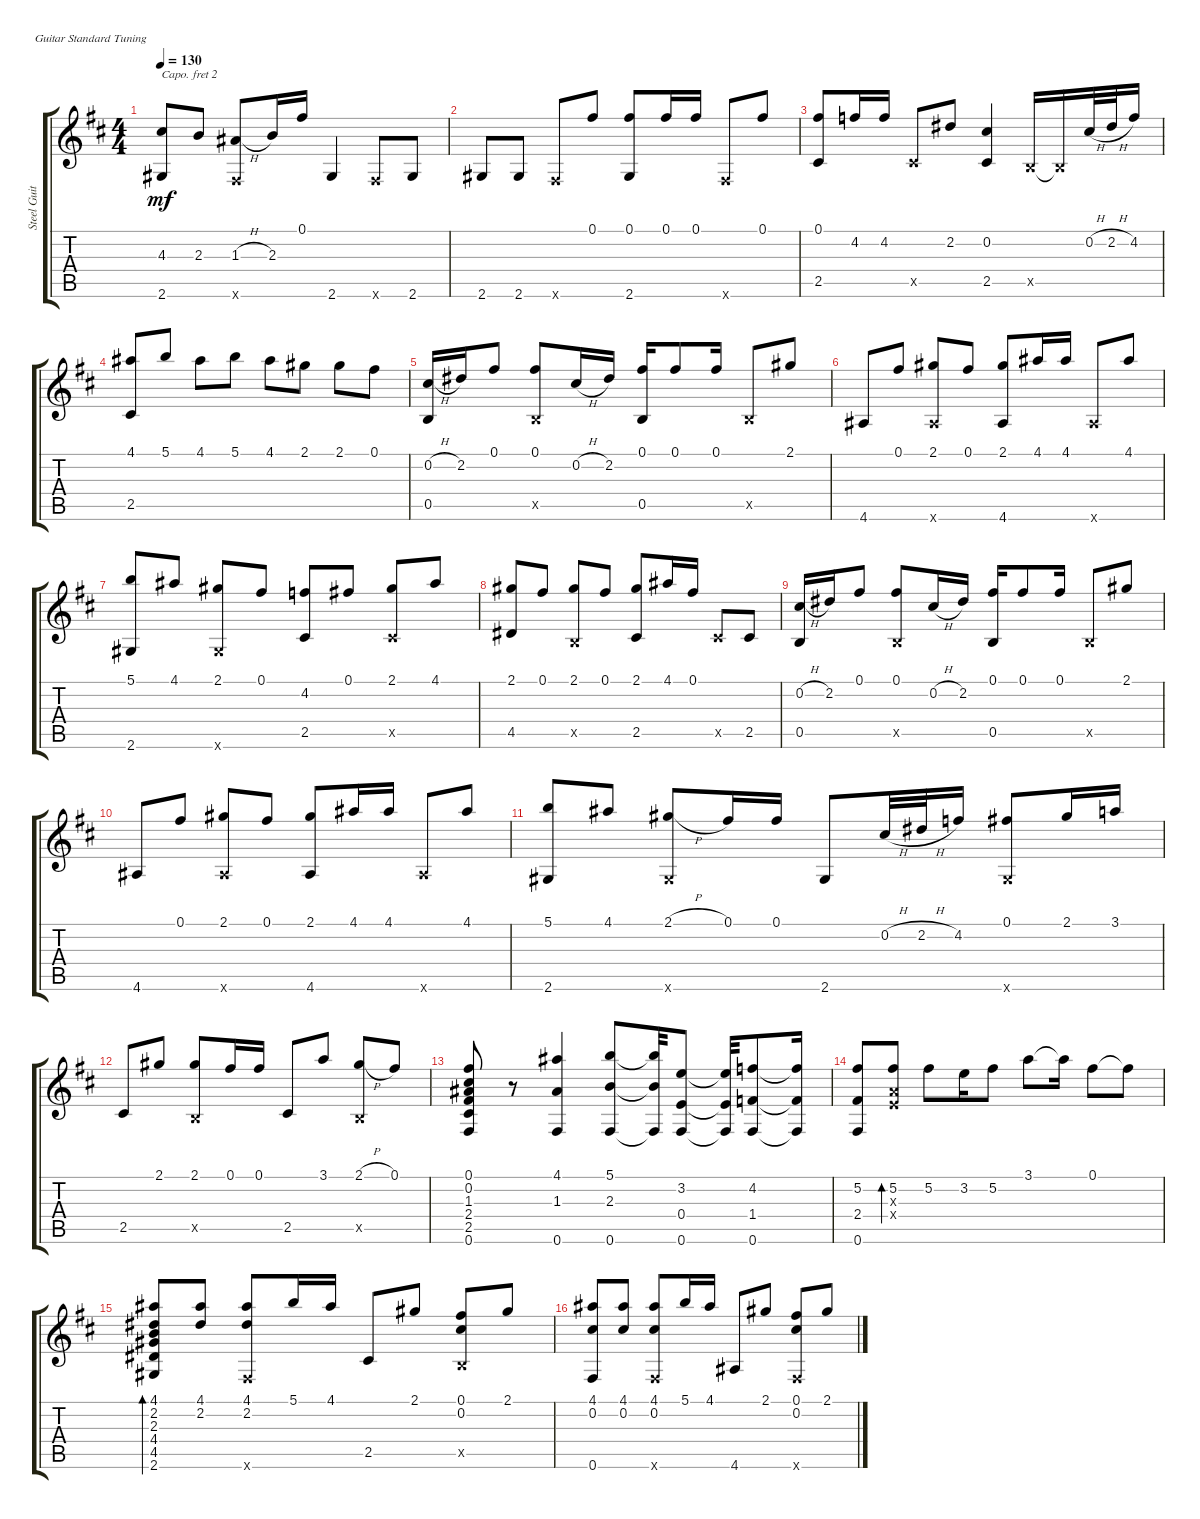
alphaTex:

\defaultSystemsLayout 4
\bracketExtendMode groupsimilarinstruments
\otherSystemsTrackNameOrientation horizontal
\track ("Steel Guitar" "Steel Guit") {instrument acousticguitarsteel}
\staff {score tabs}
\capo 2
\tuning (E4 B3 G3 D3 A2 E2)
\ts (4 4)
\tempo 130
\clef g2
\ks d
(4.3{acc forcenatural} 2.6{acc #}).8{dy mf beam Up} 2.3{acc forcenatural}.8{beam Up} (1.3{h acc #} 0.6{x acc forcenatural}).8{beam Up} 2.3{acc forcenatural}.16{beam Up} 0.1{acc forcenatural}.16{beam Up} 2.6{acc #}.4{beam Up} 0.6{x acc forcenatural}.8{beam Up} 2.6{acc #}.8{beam Up} |
2.6{acc #}.8{beam Up} 2.6{acc #}.8{beam Up} 0.6{x acc forcenatural}.8{beam Up} 0.1{acc forcenatural}.8{beam Up} (0.1{acc forcenatural} 2.6{acc #}).8{beam Up} 0.1{acc forcenatural}.16{beam Up} 0.1{acc forcenatural}.16{beam Up} 0.6{x acc forcenatural}.8{beam Up} 0.1{acc forcenatural}.8{beam Up} |
(2.5{acc forcenatural} 0.1{acc forcenatural}).8{beam Up} 4.2{acc b}.16{beam Up} 4.2{acc b}.16{beam Up} 2.5{x acc forcenatural}.8{beam Up} 2.2{acc #}.8{beam Up} (0.2{acc forcenatural} 2.5{acc forcenatural}).4{beam Up} 0.5{x acc forcenatural}.16{beam Up} 0.5{x t acc forcenatural}.16{beam Up} 0.2{h acc forcenatural}.32{beam Up} 2.2{h acc #}.32{beam Up} 4.2{acc b}.16{beam Up} |
(4.1{acc #} 2.5{acc forcenatural}).8{beam Up} 5.1{acc forcenatural}.8{beam Up} 4.1{acc #}.8{beam Down} 5.1{acc forcenatural}.8{beam Down} 4.1{acc #}.8{beam Down} 2.1{acc #}.8{beam Down} 2.1{acc #}.8{beam Down} 0.1{acc forcenatural}.8{beam Down} |
(0.2{h acc forcenatural} 0.5{acc forcenatural}).16{beam Up} 2.2{acc #}.16{beam Up} 0.1{acc forcenatural}.8{beam Up} (0.1{acc forcenatural} 0.5{x acc forcenatural}).8{beam Up} 0.2{h acc forcenatural}.16{beam Up} 2.2{acc #}.16{beam Up} (0.1{acc forcenatural} 0.5{acc forcenatural}).16{beam Up} 0.1{acc forcenatural}.8{beam Up} 0.1{acc forcenatural}.16{beam Up} 0.5{x acc forcenatural}.8{beam Up} 2.1{acc #}.8{beam Up} |
4.6{acc #}.8{beam Up} 0.1{acc forcenatural}.8{beam Up} (2.1{acc #} 4.6{x acc #}).8{beam Up} 0.1{acc forcenatural}.8{beam Up} (4.6{acc #} 2.1{acc #}).8{beam Up} 4.1{acc #}.16{beam Up} 4.1{acc #}.16{beam Up} 4.6{x acc #}.8{beam Up} 4.1{acc #}.8{beam Up} |
(5.1{acc forcenatural} 2.6{acc #}).8{beam Up} 4.1{acc #}.8{beam Up} (2.1{acc #} 2.6{x acc #}).8{beam Up} 0.1{acc forcenatural}.8{beam Up} (2.5{acc forcenatural} 4.2{acc b}).8{beam Up} 0.1{acc forcenatural}.8{beam Up} (2.1{acc #} 2.5{x acc forcenatural}).8{beam Up} 4.1{acc #}.8{beam Up} |
(2.1{acc #} 4.5{acc #}).8{beam Up} 0.1{acc forcenatural}.8{beam Up} (2.1{acc #} 0.5{x acc forcenatural}).8{beam Up} 0.1{acc forcenatural}.8{beam Up} (2.1{acc #} 2.5{acc forcenatural}).8{beam Up} 4.1{acc #}.16{beam Up} 0.1{acc forcenatural}.16{beam Up} 2.5{x acc forcenatural}.8{beam Up} 2.5{acc forcenatural}.8{beam Up} |
(0.2{h acc forcenatural} 0.5{acc forcenatural}).16{beam Up} 2.2{acc #}.16{beam Up} 0.1{acc forcenatural}.8{beam Up} (0.1{acc forcenatural} 0.5{x acc forcenatural}).8{beam Up} 0.2{h acc forcenatural}.16{beam Up} 2.2{acc #}.16{beam Up} (0.1{acc forcenatural} 0.5{acc forcenatural}).16{beam Up} 0.1{acc forcenatural}.8{beam Up} 0.1{acc forcenatural}.16{beam Up} 0.5{x acc forcenatural}.8{beam Up} 2.1{acc #}.8{beam Up} |
4.6{acc #}.8{beam Up} 0.1{acc forcenatural}.8{beam Up} (2.1{acc #} 4.6{x acc #}).8{beam Up} 0.1{acc forcenatural}.8{beam Up} (4.6{acc #} 2.1{acc #}).8{beam Up} 4.1{acc #}.16{beam Up} 4.1{acc #}.16{beam Up} 4.6{x acc #}.8{beam Up} 4.1{acc #}.8{beam Up} |
(5.1{acc forcenatural} 2.6{acc #}).8{beam Up} 4.1{acc #}.8{beam Up} (2.1{h acc #} 2.6{x acc #}).8{beam Up} 0.1{acc forcenatural}.16{beam Up} 0.1{acc forcenatural}.16{beam Up} 2.6{acc #}.8{beam Up} 0.2{h acc forcenatural}.32{beam Up} 2.2{h acc #}.32{beam Up} 4.2{acc b}.16{beam Up} (0.1{acc forcenatural} 2.6{x acc #}).8{beam Up} 2.1{acc #}.16{beam Up} 3.1{acc forcenatural}.16{beam Up} |
2.5{acc forcenatural}.8{beam Up} 2.1{acc #}.8{beam Up} (2.1{acc #} 0.5{x acc forcenatural}).8{beam Up} 0.1{acc forcenatural}.16{beam Up} 0.1{acc forcenatural}.16{beam Up} 2.5{acc forcenatural}.8{beam Up} 3.1{acc forcenatural}.8{beam Up} (2.1{h acc #} 0.5{x acc forcenatural}).8{beam Up} 0.1{acc forcenatural}.8{beam Up} |
(0.6{acc forcenatural} 2.5{acc forcenatural} 2.4{acc forcenatural} 1.3{acc #} 0.2{acc forcenatural} 0.1{acc forcenatural}).8{beam Up} r.8{beam Up} (4.1{acc #} 1.3{acc #} 0.6{acc forcenatural}).4{beam Up} (5.1{acc forcenatural} 2.3{acc forcenatural} 0.6{acc forcenatural}).8{beam Up} (5.1{t acc forcenatural} 2.3{t acc forcenatural} 0.6{t acc forcenatural}).32{beam Up} (3.2{acc forcenatural} 0.4{acc forcenatural} 0.6{acc forcenatural}).8{beam Up} (3.2{t acc forcenatural} 0.4{t acc forcenatural} 0.6{t acc forcenatural}).32{beam Up} (4.2{acc b} 1.4{acc b} 0.6{acc forcenatural}).8{beam Up} (4.2{t acc b} 1.4{t acc b} 0.6{t acc forcenatural}).16{beam Up} |
(5.2{acc forcenatural} 2.4{acc forcenatural} 0.6{acc forcenatural}).8{beam Up} (5.2{acc forcenatural} 0.4{x acc forcenatural} 0.3{x acc forcenatural}).8{bd 46 beam Up} 5.2{acc forcenatural}.8{beam Down} 3.2{acc forcenatural}.16{beam Down} 5.2{acc forcenatural}.8{beam Down} 3.1{acc forcenatural}.8{beam Down} 3.1{t acc forcenatural}.16{beam Down} 0.1{acc forcenatural}.8{beam Down} 0.1{t acc forcenatural}.8{beam Down} |
(2.6{acc #} 2.3{acc forcenatural} 2.2{acc #} 4.1{acc #} 4.5{acc #} 4.4{acc #}).8{bd 47 beam Up} (4.1{acc #} 2.2{acc #}).8{beam Up} (4.1{acc #} 2.2{acc #} 0.6{x acc forcenatural}).8{beam Up} 5.1{acc forcenatural}.16{beam Up} 4.1{acc #}.16{beam Up} 2.5{acc forcenatural}.8{beam Up} 2.1{acc #}.8{beam Up} (0.1{acc forcenatural} 0.2{acc forcenatural} 0.5{x acc forcenatural}).8{beam Up} 2.1{acc #}.8{beam Up} |
(0.6{acc forcenatural} 0.2{acc forcenatural} 4.1{acc #}).8{beam Up} (4.1{acc #} 0.2{acc forcenatural}).8{beam Up} (0.2{acc forcenatural} 4.1{acc #} 0.6{x acc forcenatural}).8{beam Up} 5.1{acc forcenatural}.16{beam Up} 4.1{acc #}.16{beam Up} 4.6{acc #}.8{beam Up} 2.1{acc #}.8{beam Up} (0.1{acc forcenatural} 0.2{acc forcenatural} 0.6{x acc forcenatural}).8{beam Up} 2.1{acc #}.8{beam Up}
